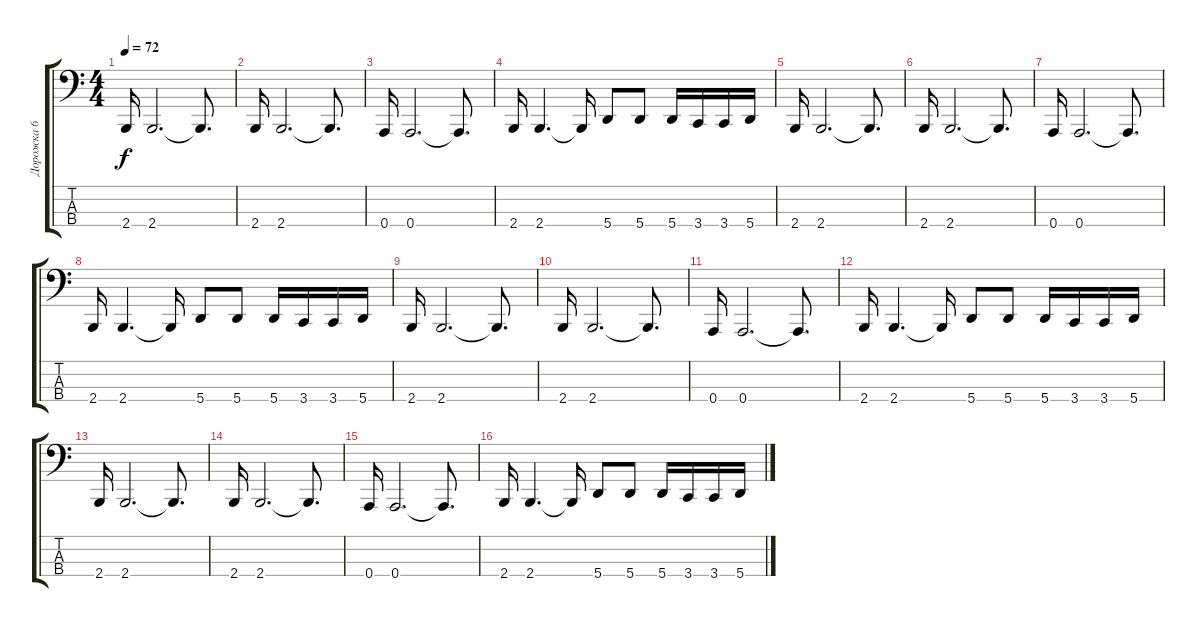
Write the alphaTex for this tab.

\track ("Дорожка 6" "Дорожка 6") {instrument electricbassfinger}
\staff {score tabs}
\tuning (D2 A1 E1 A0) {hide}
\ts (4 4)
\tempo 72
\clef f4
\ks c
2.4.16{dy f} 2.4.2{d} 2.4{t}.8{d} |
2.4.16 2.4.2{d} 2.4{t}.8{d} |
0.4.16 0.4.2{d} 0.4{t}.8{d} |
2.4.16 2.4.4{d} 2.4{t}.16 5.4.8 5.4.8 5.4.16 3.4.16 3.4.16 5.4.16 |
2.4.16 2.4.2{d} 2.4{t}.8{d} |
2.4.16 2.4.2{d} 2.4{t}.8{d} |
0.4.16 0.4.2{d} 0.4{t}.8{d} |
2.4.16 2.4.4{d} 2.4{t}.16 5.4.8 5.4.8 5.4.16 3.4.16 3.4.16 5.4.16 |
2.4.16 2.4.2{d} 2.4{t}.8{d} |
2.4.16 2.4.2{d} 2.4{t}.8{d} |
0.4.16 0.4.2{d} 0.4{t}.8{d} |
2.4.16 2.4.4{d} 2.4{t}.16 5.4.8 5.4.8 5.4.16 3.4.16 3.4.16 5.4.16 |
2.4.16 2.4.2{d} 2.4{t}.8{d} |
2.4.16 2.4.2{d} 2.4{t}.8{d} |
0.4.16 0.4.2{d} 0.4{t}.8{d} |
2.4.16 2.4.4{d} 2.4{t}.16 5.4.8 5.4.8 5.4.16 3.4.16 3.4.16 5.4.16
